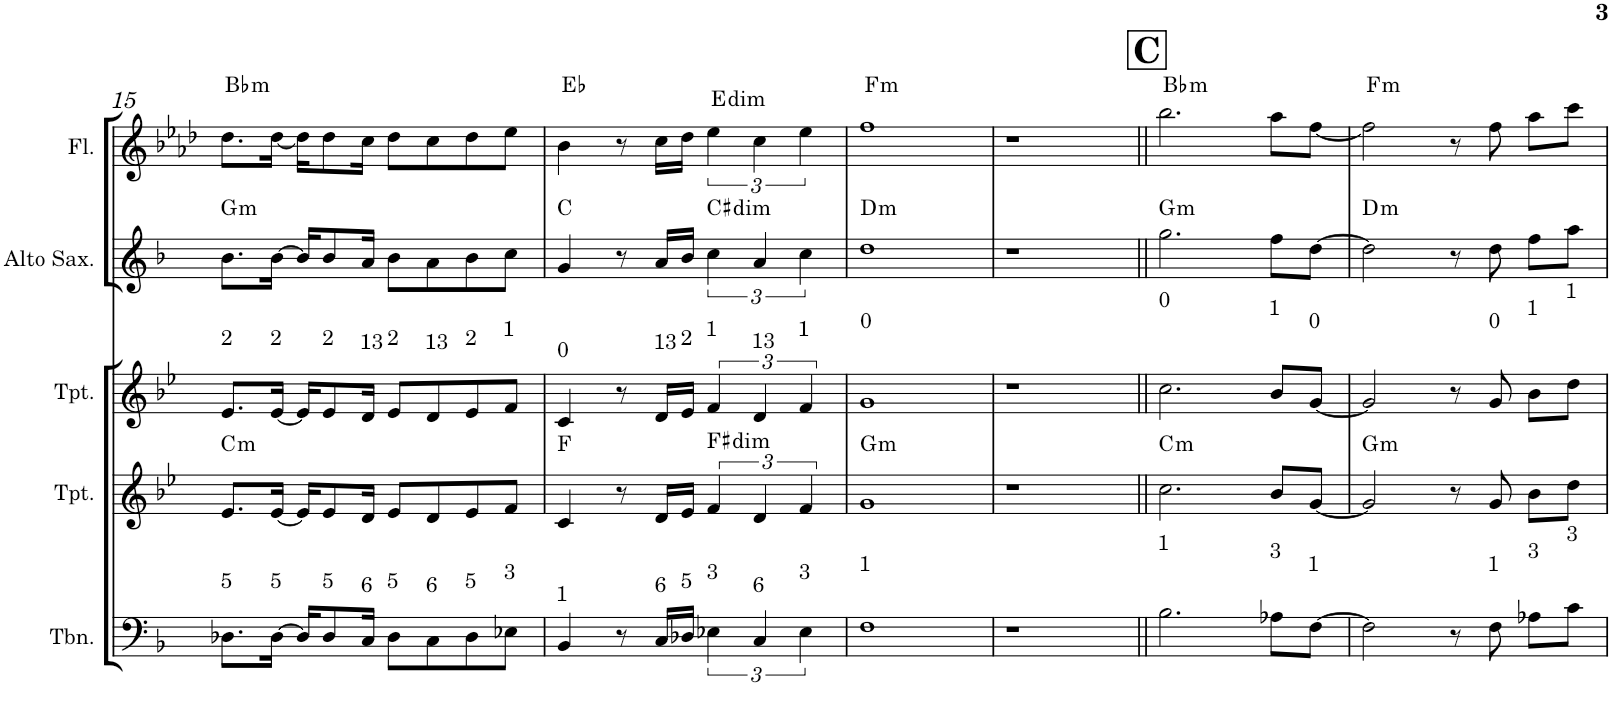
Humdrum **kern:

**kern	**kern	**harte	**kern	**kern	**harte	**kern	**harte
*part5	*part4	*part4	*part3	*part2	*part2	*part1	*part1
*staff5	*staff4	*	*staff3	*staff2	*	*staff1	*
*I"C clavF	*I"Bb	*	*I"Bb - Pirata	*I"Eb	*	*I"C clavG	*
!!LO:PB:g=z
*clefF4	*clefG2	*	*clefG2	*clefG2	*	*clefG2	*
*	*Trd1c2	*	*Trd1c2	*Trd5c9	*	*	*
*k[b-]	*k[b-e-]	*	*k[b-e-]	*k[b-]	*	*k[b-e-a-d-]	*
*F:	*g:	*	*g:	*d:	*	*f:	*
*M4/4	*M4/4	*	*M4/4	*M4/4	*	*M4/4	*
=15	=15	=15	=15	=15	=15	=15	=15
!	!	!	!LO:TX:a:t=2	!	!	!	!
!LO:TX:a:t=5	!	!LO:H:kt=m	!	!	!LO:H:kt=m	!	!LO:H:kt=m
8.D-X\L	8.e-/L	C:min	8.e-/L	8.b-\L	G:min	8.dd-\L	Bb:min
!	!	!	!LO:TX:a:t=2	!	!	!	!
!LO:TX:a:t=5	!	!	!	!	!	!	!
[>16D-\Jk	[<16e-/Jk	.	[<16e-/Jk	[>16b-\Jk	.	[<16dd-\Jk	.
16D-/KL]	16e-/KL]	.	16e-/KL]	16b-/KL]	.	16dd-\KL]	.
!	!	!	!LO:TX:a:t=2	!	!	!	!
!LO:TX:a:t=5	!	!	!	!	!	!	!
8D-/	8e-/	.	8e-/	8b-/	.	8dd-\	.
!	!	!	!LO:TX:a:t=13	!	!	!	!
!LO:TX:a:t=6	!	!	!	!	!	!	!
16C/Jk	16d/Jk	.	16d/Jk	16a/Jk	.	16cc\Jk	.
!	!	!	!LO:TX:a:t=2	!	!	!	!
!LO:TX:a:t=5	!	!	!	!	!	!	!
8D-\L	8e-/L	.	8e-/L	8b-\L	.	8dd-\L	.
!	!	!	!LO:TX:a:t=13	!	!	!	!
!LO:TX:a:t=6	!	!	!	!	!	!	!
8C\	8d/	.	8d/	8a\	.	8cc\	.
!	!	!	!LO:TX:a:t=2	!	!	!	!
!LO:TX:a:t=5	!	!	!	!	!	!	!
8D-\	8e-/	.	8e-/	8b-\	.	8dd-\	.
!	!	!	!LO:TX:a:t=1	!	!	!	!
!LO:TX:a:t=3	!	!	!	!	!	!	!
8E-X\J	8f/J	.	8f/J	8cc\J	.	8ee-\J	.
=16	=16	=16	=16	=16	=16	=16	=16
!	!	!	!LO:TX:a:t=0	!	!	!	!
!LO:TX:a:t=1	!	!	!	!	!	!	!
4BB-/	4c/	F:maj	4c/	4g/	C:maj	4b-\	Eb:maj
8r	8r	.	8r	8r	.	8r	.
!	!	!	!LO:TX:a:t=13	!	!	!	!
!LO:TX:a:t=6	!	!	!	!	!	!	!
16C/LL	16d/LL	.	16d/LL	16a/LL	.	16cc\LL	.
!	!	!	!LO:TX:a:t=2	!	!	!	!
!LO:TX:a:t=5	!	!	!	!	!	!	!
16D-X/JJ	16e-/JJ	.	16e-/JJ	16b-/JJ	.	16dd-\JJ	.
!	!	!	!LO:TX:a:t=1	!	!	!	!
!LO:TX:a:t=3	!	!LO:H:kt=dim	!	!	!LO:H:kt=dim	!	!LO:H:kt=dim
6E-X\	6f/	F#:dim	6f/	6cc\	C#:dim	6ee-\	E:dim
!	!	!	!LO:TX:a:t=13	!	!	!	!
!LO:TX:a:t=6	!	!	!	!	!	!	!
6C/	6d/	.	6d/	6a/	.	6cc\	.
!	!	!	!LO:TX:a:t=1	!	!	!	!
!LO:TX:a:t=3	!	!	!	!	!	!	!
6E-\	6f/	.	6f/	6cc\	.	6ee-\	.
=17	=17	=17	=17	=17	=17	=17	=17
!	!	!	!LO:TX:a:t=0	!	!	!	!
!LO:TX:a:t=1	!	!LO:H:kt=m	!	!	!LO:H:kt=m	!	!LO:H:kt=m
1F	1g	G:min	1g	1dd	D:min	1ff	F:min
=18	=18	=18	=18	=18	=18	=18	=18
1r	1r	.	1r	1r	.	1r	.
!!LO:REH:place=s1:a:B:cj:fs=18.5691:t=C
=19||	=19||	=19||	=19||	=19||	=19||	=19||	=19||
!	!	!	!LO:TX:a:t=0	!	!	!	!
!LO:TX:a:t=1	!	!LO:H:kt=m	!	!	!LO:H:kt=m	!	!LO:H:kt=m
2.B-\	2.cc\	C:min	2.cc\	2.gg\	G:min	2.bb-\	Bb:min
!	!	!	!LO:TX:a:t=1	!	!	!	!
!LO:TX:a:t=3	!	!	!	!	!	!	!
8A-X\L	8b-/L	.	8b-/L	8ff\L	.	8aa-\L	.
!	!	!	!LO:TX:a:t=0	!	!	!	!
!LO:TX:a:t=1	!	!	!	!	!	!	!
[>8F\J	[<8g/J	.	[<8g/J	[>8dd\J	.	[<8ff\J	.
=20	=20	=20	=20	=20	=20	=20	=20
!	!	!LO:H:kt=m	!	!	!LO:H:kt=m	!	!LO:H:kt=m
2F\]	2g/]	G:min	2g/]	2dd\]	D:min	2ff\]	F:min
8r	8r	.	8r	8r	.	8r	.
!	!	!	!LO:TX:a:t=0	!	!	!	!
!LO:TX:a:t=1	!	!	!	!	!	!	!
8F\	8g/	.	8g/	8dd\	.	8ff\	.
!	!	!	!LO:TX:a:t=1	!	!	!	!
!LO:TX:a:t=3	!	!	!	!	!	!	!
8A-X\L	8b-\L	.	8b-\L	8ff\L	.	8aa-\L	.
!	!	!	!LO:TX:a:t=1	!	!	!	!
!LO:TX:a:t=3	!	!	!	!	!	!	!
8c\J	8dd\J	.	8dd\J	8aa\J	.	8ccc\J	.
=	=	=	=	=	=	=	=
*-	*-	*-	*-	*-	*-	*-	*-
